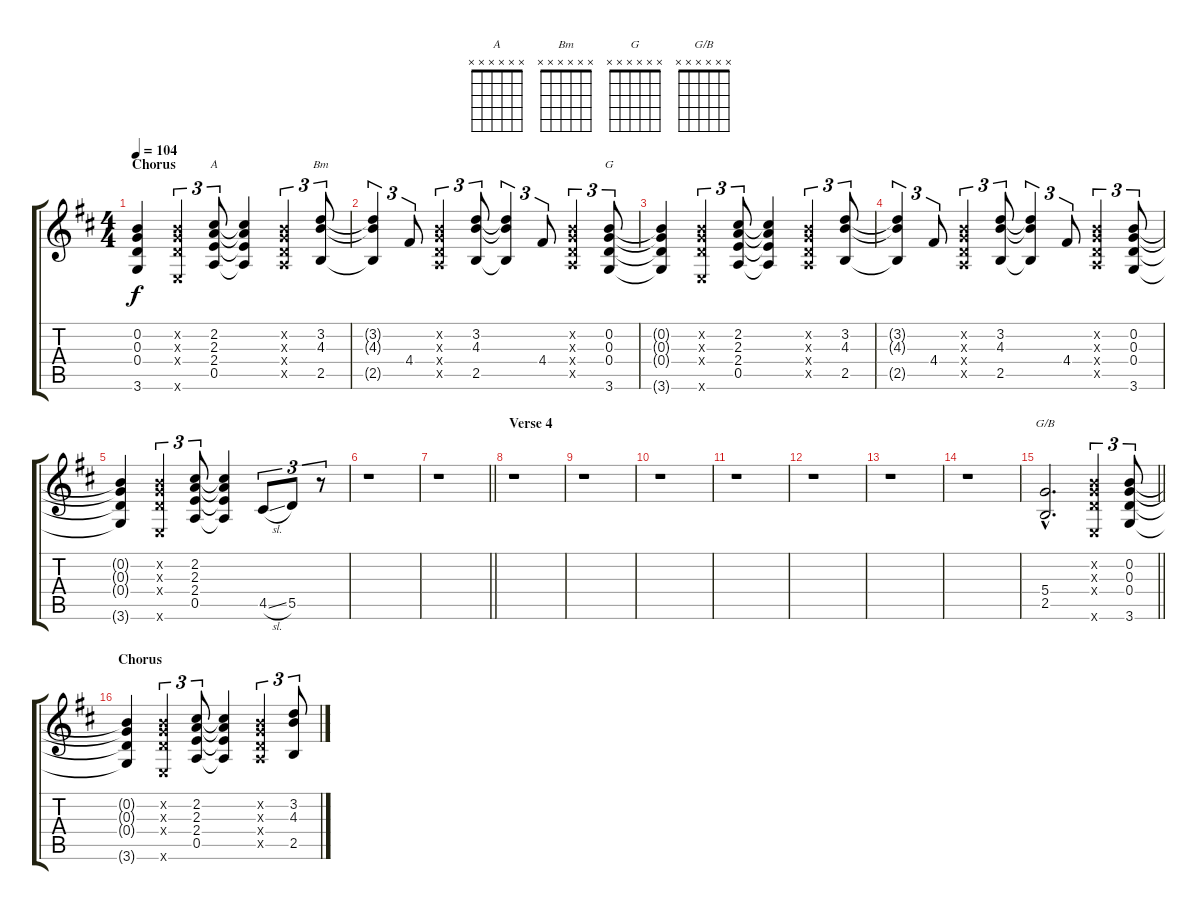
\track "" {instrument acousticguitarsteel}
\staff {score tabs}
\tuning (E4 B3 G3 D3 A2 E2) {hide}
\chord ("A" x x x x x x)
\chord ("Bm" x x x x x x)
\chord ("G" x x x x x x)
\chord ("G/B" x x x x x x)
\ts (4 4)
\section ("" "Chorus")
\tempo 104
\clef g2
\ks d
(0.2{t} 0.3{t} 0.4{t} 3.6{t}).4{dy f} (0.2{x} 0.3{x} 0.4{x} 0.6{x}).4{tu (3 2)} (2.2 2.3 2.4 0.5).8{tu (3 2) ch "A"} (2.2{t} 2.3{t} 2.4{t} 0.5{t}).4 (0.2{x} 0.3{x} 0.4{x} 0.5{x}).4{tu (3 2)} (3.2 4.3 2.5).8{tu (3 2) ch "Bm"} |
(3.2{t} 4.3{t} 2.5{t}).4{tu (3 2)} 4.4.8{tu (3 2)} (0.2{x} 0.3{x} 0.4{x} 0.5{x}).4{tu (3 2)} (3.2 4.3 2.5).8{tu (3 2)} (3.2{t} 4.3{t} 2.5{t}).4{tu (3 2)} 4.4.8{tu (3 2)} (0.2{x} 0.3{x} 0.4{x} 0.5{x}).4{tu (3 2)} (0.2 0.3 0.4 3.6).8{tu (3 2) ch "G"} |
(0.2{t} 0.3{t} 0.4{t} 3.6{t}).4 (0.2{x} 0.3{x} 0.4{x} 0.6{x}).4{tu (3 2)} (2.2 2.3 2.4 0.5).8{tu (3 2)} (2.2{t} 2.3{t} 2.4{t} 0.5{t}).4 (0.2{x} 0.3{x} 0.4{x} 0.5{x}).4{tu (3 2)} (3.2 4.3 2.5).8{tu (3 2)} |
(3.2{t} 4.3{t} 2.5{t}).4{tu (3 2)} 4.4.8{tu (3 2)} (0.2{x} 0.3{x} 0.4{x} 0.5{x}).4{tu (3 2)} (3.2 4.3 2.5).8{tu (3 2)} (3.2{t} 4.3{t} 2.5{t}).4{tu (3 2)} 4.4.8{tu (3 2)} (0.2{x} 0.3{x} 0.4{x} 0.5{x}).4{tu (3 2)} (0.2 0.3 0.4 3.6).8{tu (3 2)} |
(0.2{t} 0.3{t} 0.4{t} 3.6{t}).4 (0.2{x} 0.3{x} 0.4{x} 0.6{x}).4{tu (3 2)} (2.2 2.3 2.4 0.5).8{tu (3 2)} (2.2{t} 2.3{t} 2.4{t} 0.5{t}).4 4.5{sl}.8{tu (3 2)} 5.5.8{tu (3 2)} r.8{tu (3 2)} |
r.1 |
\barLineRight lightlight
r.1 |
\section ("" "Verse 4")
r.1 |
r.1 |
r.1 |
r.1 |
r.1 |
r.1 |
r.1 |
\barLineRight lightlight
(5.4{hac} 2.5{hac}).2{d ch "G/B"} (0.2{x} 0.3{x} 0.4{x} 0.6{x}).4{tu (3 2)} (0.2 0.3 0.4 3.6).8{tu (3 2)} |
\section ("" "Chorus")
(0.2{t} 0.3{t} 0.4{t} 3.6{t}).4 (0.2{x} 0.3{x} 0.4{x} 0.6{x}).4{tu (3 2)} (2.2 2.3 2.4 0.5).8{tu (3 2)} (2.2{t} 2.3{t} 2.4{t} 0.5{t}).4 (0.2{x} 0.3{x} 0.4{x} 0.5{x}).4{tu (3 2)} (3.2 4.3 2.5).8{tu (3 2)}
